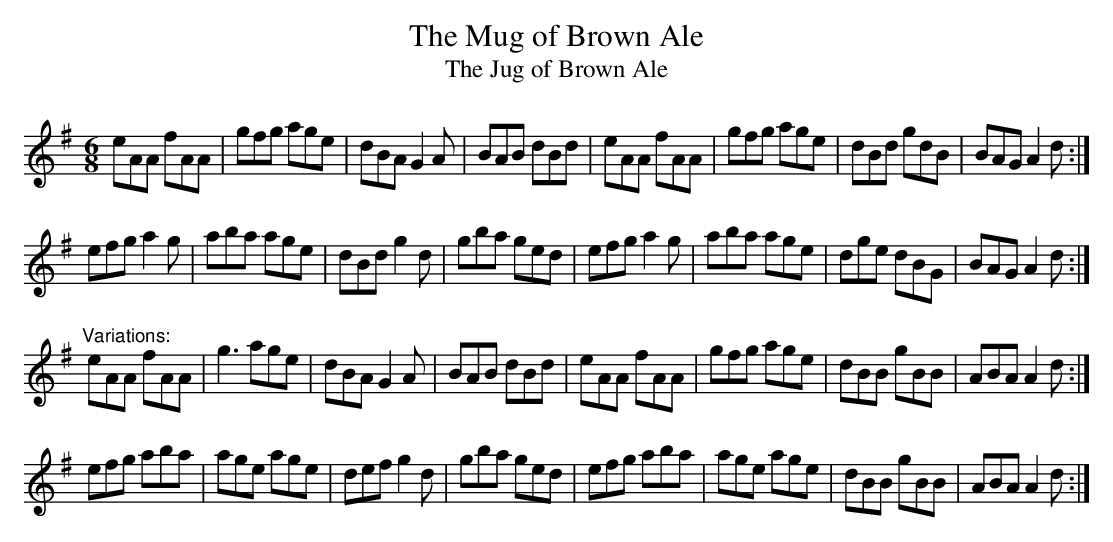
X:1
T:Mug of Brown Ale, The
T:Jug of Brown Ale, The
M:6/8
K:Ador
eAA fAA|gfg age|dBA G2A|BAB dBd|eAA fAA|gfg age|dBd gdB|BAG A2d:|
efg a2g|aba age|dBd g2d|gba ged|efg a2g|aba age|dge dBG|BAG A2d:|
"Variations:"
eAA fAA|g3 age|dBA G2A|BAB dBd|eAA fAA|gfg age|dBB gBB|ABA A2d:|
efg aba|age age|def g2d|gba ged|efg aba|age age|dBB gBB|ABA A2d:|
